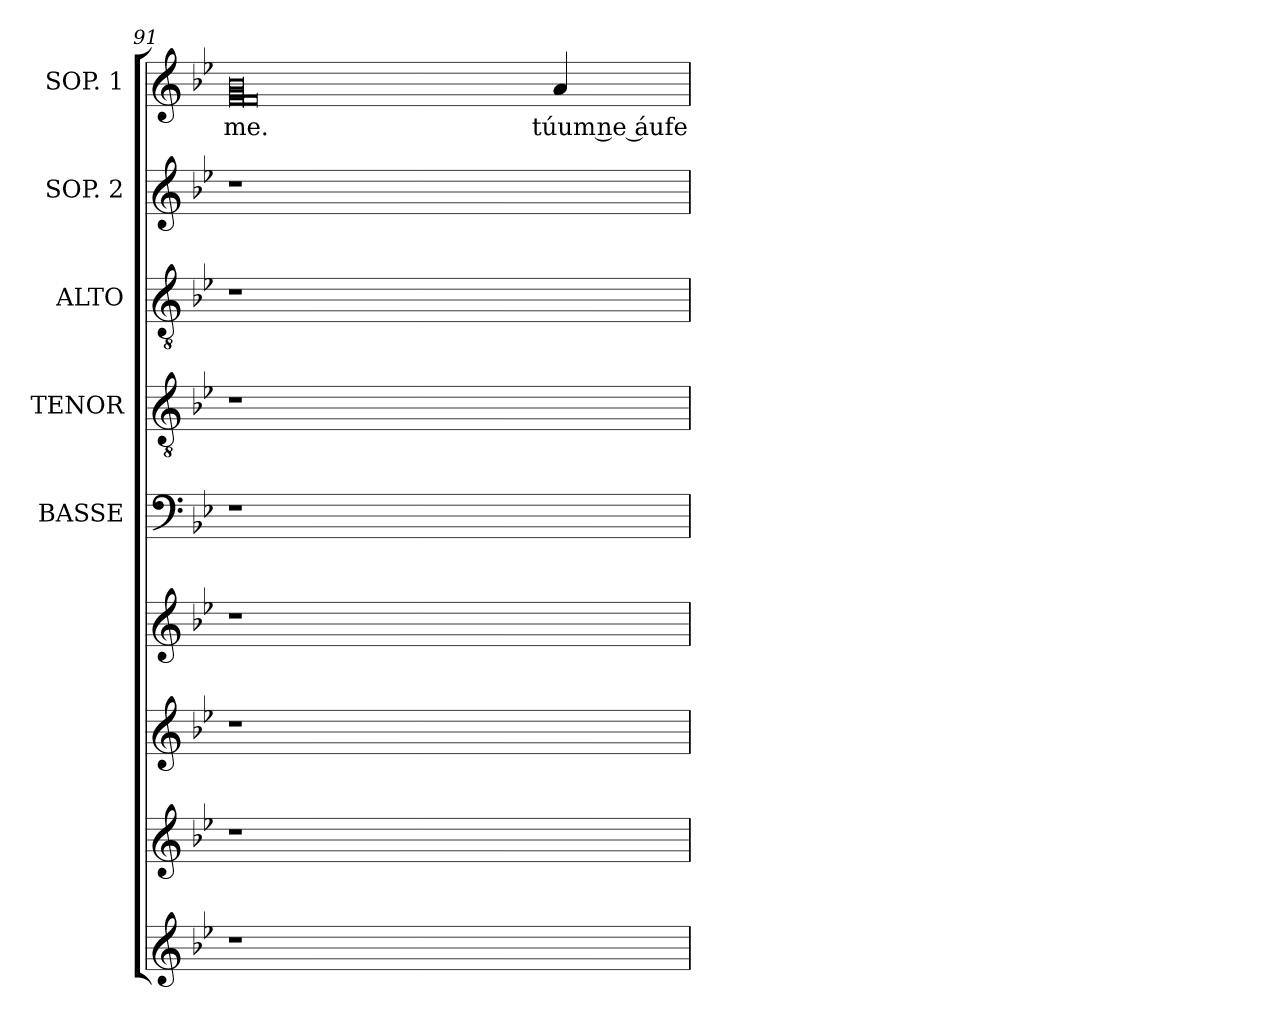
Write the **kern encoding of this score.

**kern	**kern	**kern	**kern	**kern	**kern	**kern	**kern	**kern	**text
*part9	*part8	*part7	*part6	*part5	*part4	*part3	*part2	*part1	*part1
*staff9	*staff8	*staff7	*staff6	*staff5	*staff4	*staff3	*staff2	*staff1	*staff1
*	*	*	*	*I"BASSE	*I"TENOR	*I"ALTO	*I"SOP. 2	*I"SOP. 1	*
*	*	*	*	*I'BAS.	*I'TEN.	*I'ALT.	*I'SOP. 2	*I'SOP. 1	*
*clefG2	*clefG2	*clefG2	*clefG2	*clefF4	*clefGv2	*clefGv2	*clefG2	*clefG2	*
*k[b-e-]	*k[b-e-]	*k[b-e-]	*k[b-e-]	*k[b-e-]	*k[b-e-]	*k[b-e-]	*k[b-e-]	*k[b-e-]	*
*B-:	*B-:	*B-:	*B-:	*B-:	*B-:	*B-:	*B-:	*B-:	*
=91	=91	=91	=91	=91	=91	=91	=91	=91	=91
!	!	!	!	!	!	!	!	!	!LO:LY:b
1r	1r	1r	1r	1r	1r	1r	1r	0f 0f 0g 0b-	me.
0.ryy	0.ryy	0.ryy	0.ryy	0.ryy	0.ryy	0.ryy	0.ryy	.	.
.	.	.	.	.	.	.	.	1..ryy	.
!	!	!	!	!	!	!	!	!	!LO:LY:b:rj
.	.	.	.	.	.	.	.	4a/	túum ne áu­fe
=	=	=	=	=	=	=	=	=	=
*-	*-	*-	*-	*-	*-	*-	*-	*-	*-
